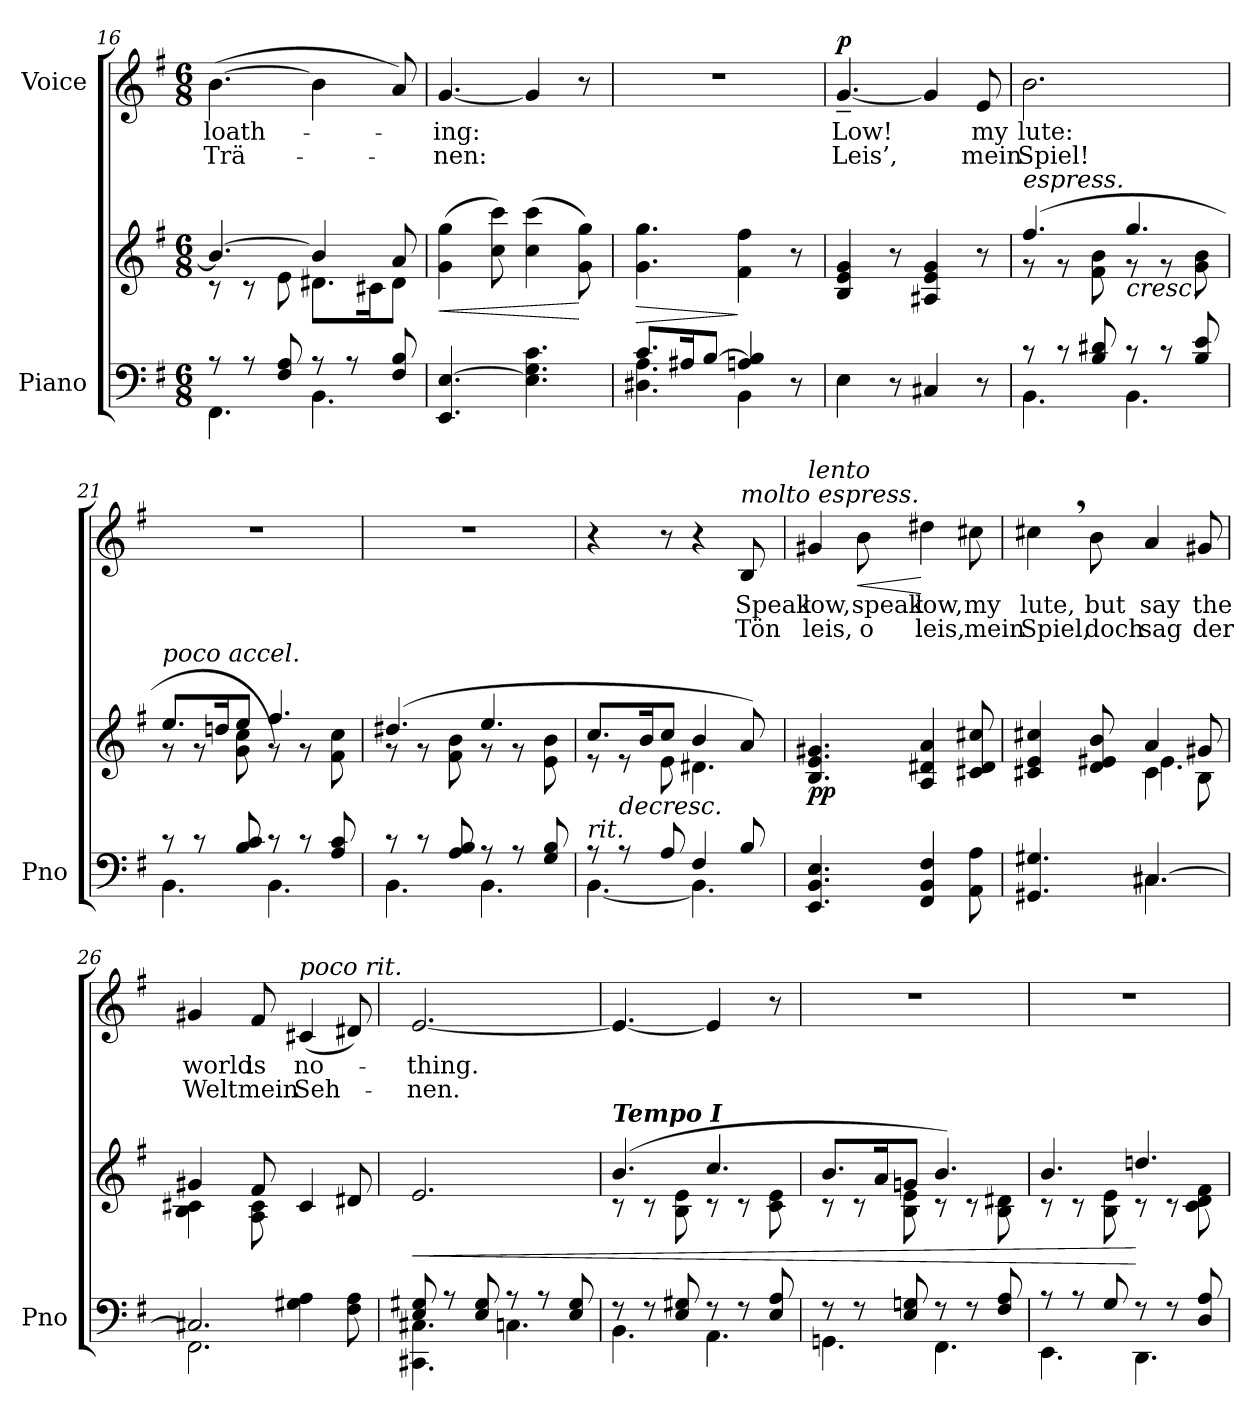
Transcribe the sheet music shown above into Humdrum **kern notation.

**kern	**kern	**dynam	**kern	**text	**text	**dynam
*part2	*part2	*part2	*part1	*part1	*part1	*part1
*staff3	*staff2	*staff2/3	*staff1	*staff1	*staff1	*staff1
*I"Piano	*	*	*I"Voice	*	*	*
*I'Pno	*	*	*	*	*	*
*clefF4	*clefG2	*	*clefG2	*	*	*
*k[f#]	*k[f#]	*	*k[f#]	*	*	*
*M6/8	*M6/8	*	*M6/8	*	*	*
=16	=16	=16	=16	=16	=16	=16
*^	*^	*	*	*	*	*
8r	4.FF#\	4.b/_	8r	.	([4.b\	loath-	Trä-	.
8r	.	.	8r	.	.	.	.	.
8F#/ 8A/	.	.	8e\	.	.	.	.	.
8r	4.BB\	4b/]	8.d#X\L	.	4b\]	.	.	.
8r	.	.	.	.	.	.	.	.
.	.	.	16c#X\K	.	.	.	.	.
8F#/ 8B/	.	8a/	8d#\J	.	8a/)	.	.	.
*v	*v	*	*	*	*	*	*	*
=17	=17	=17	=17	=17	=17	=17	=17
!	!	!	!LO:HP:b	!	!	!	!
*	*v	*v	*	*	*	*	*
4.EE/ [4.E/	(4g\ 4gg\	<	[4.g/	-ing:	-nen:	.
.	8cc\ 8ccc\)	.	.	.	.	.
4.E\] 4.G\ 4.c\	(4cc\ 4ccc\	.	4g/]	.	.	.
.	8g\ 8gg\)	[	8r	.	.	.
=18	=18	=18	=18	=18	=18	=18
*^	*	*	*	*	*	*
!	!	!	!LO:HP:b	!	!	!	!
8.c/L	4.D#X\ 4.A\	4.g\ 4.gg\	>	2.r	.	.	.
16A#X/K	.	.	.	.	.	.	.
[8B/J	.	.	.	.	.	.	.
4An/ 4B/]	4BB\	4f#\ 4ff#\	]	.	.	.	.
8r	8ryy	8r	.	.	.	.	.
=19	=19	=19	=19	=19	=19	=19	=19
!	!	!	!	!	!	!	!LO:DY:a
*v	*v	*	*	*	*	*	*
4E\	4B/ 4e/ 4g/	.	[4.g~>/	Low!	Leis’,	p
8r	8r	.	.	.	.	.
4C#X/	4A#X/ 4e/ 4g/	.	4g/]	.	.	.
8r	8r	.	8e/	my	mein	.
=20	=20	=20	=20	=20	=20	=20
*^	*^	*	*	*	*	*
!	!	!LO:TX:i:t=espress.	!	!	!	!	!	!
8r	4.BB\	(4.ff#/	8r	.	2.b\	lute:	Spiel!	.
8r	.	.	8r	.	.	.	.	.
8B/ 8d#X/	.	.	8f#\ 8b\	.	.	.	.	.
!	!	!LO:TX:b:i:t=cresc.	!	!	!	!	!	!
8r	4.BB\	4.gg/	8r	.	.	.	.	.
8r	.	.	8r	.	.	.	.	.
8B/ 8e/	.	.	8g\ 8b\	.	.	.	.	.
=21	=21	=21	=21	=21	=21	=21	=21	=21
!	!	!LO:TX:a:i:t=poco accel.	!	!	!	!	!	!
8r	4.BB\	8.ee/L	8r	.	2.r	.	.	.
8r	.	.	8r	.	.	.	.	.
.	.	16ddn/K	.	.	.	.	.	.
8B/ 8c/	.	8ee/J	8g\ 8cc\	.	.	.	.	.
8r	4.BB\	4.ff#/	8r)	.	.	.	.	.
8r	.	.	8r	.	.	.	.	.
8A/ 8c/	.	.	8f#\ 8cc\	.	.	.	.	.
=22	=22	=22	=22	=22	=22	=22	=22	=22
8r	4.BB\	(4.dd#X/	8r	.	2.r	.	.	.
8r	.	.	8r	.	.	.	.	.
8A/ 8B/	.	.	8f#\ 8b\	.	.	.	.	.
8r	4.BB\	4.ee/	8r	.	.	.	.	.
8r	.	.	8r	.	.	.	.	.
8G/ 8B/	.	.	8e\ 8b\	.	.	.	.	.
=23	=23	=23	=23	=23	=23	=23	=23	=23
!LO:TX:a:i:t=rit.	!	!	!	!	!	!	!	!
8r	[4.BB\	8.cc/L	8r	.	4r	.	.	.
!	!	!	!	!LO:HP:b	!	!	!	!
8r	.	.	8r	>	.	.	.	.
.	.	16b/K	.	.	.	.	.	.
8A/	.	8cc/J	8e\	.	8r	.	.	.
4F#/	4.BB\]	4b/	4.d#X\	.	4r	.	.	.
!	!	!	!	!	!LO:TX:i:t=molto espress.	!	!	!
8B/	.	8a/)	.	.	8B/	Speak	Tön	.
*v	*v	*	*	*	*	*	*	*
*	*v	*v	*	*	*	*	*
=24	=24	=24	=24	=24	=24	=24
!	!	!	!LO:TX:a:i:t=lento	!	!	!
!	!	!LO:DY:b	!	!	!	!
4.EE/ 4.BB/ 4.E/	4.B/ 4.e/ 4.g#X/	pp	4g#X/	low,	leis,	.
!	!	!	!	!	!	!LO:HP:b
.	.	.	8b\	speak	o	<
4FF#/ 4BB/ 4F#/	4A/ 4d#X/ 4a/	.	4dd#X\	low,	leis,	[
8AA\ 8A\	8c#X/ 8d#/ 8cc#X/	.	8cc#X\	my	mein	.
=25	=25	=25	=25	=25	=25	=25
*^	*^	*	*	*	*	*
*	*	*	*^	*	*	*	*	*
4.GG#X/ 4.G#X/	4.ryy	4c#X/ 4e/ 4cc#X/	4.ryy	4.ryy	.	4cc#X,\	lute,	Spiel,	.
.	.	8d/ 8e#X/ 8b/	.	.	.	8b\	but	doch	.
[4.C#X/	4.C#\	4a/	4c#\	4.e#\	.	4a/	say	sag	.
.	.	8g#X/	8B\	.	.	8g#X/	the	der	.
*	*	*	*v	*v	*	*	*	*	*
=26	=26	=26	=26	=26	=26	=26	=26	=26
*	*^	*	*	*	*	*	*	*
4.ryy	2.C#X/]	2.FF#\	4g#X/	4B\ 4c#X\	.	4g#X/	world	Welt	.
.	.	.	8f#/	8A\ 8c#\	.	8f#/	is	mein	.
!	!	!	!	!	!	!LO:TX:a:i:t=poco rit.	!	!	!
4G#X\ 4A\	.	.	4c#/	4.ryy	.	(4c#X/	no-	Seh-	.
8F#\ 8A\	.	.	8d#X/	.	.	8d#X/)	.	.	.
*	*v	*v	*	*	*	*	*	*	*
*	*	*v	*v	*	*	*	*	*
=27	=27	=27	=27	=27	=27	=27	=27
!	!	!	!LO:HP:b	!	!	!	!
8E/ 8G#X/	4.CC#X\ 4.C#X\	2.e/	<	[2.e/	-thing.	-nen.	.
8r	.	.	.	.	.	.	.
8E/ 8G#/	.	.	.	.	.	.	.
8r	4.Cn\	.	.	.	.	.	.
8r	.	.	.	.	.	.	.
8E/ 8G#/	.	.	.	.	.	.	.
*v	*v	*	*	*	*	*	*
.	.	]	.	.	.	.
=28	=28	=28	=28	=28	=28	=28
*^	*^	*	*	*	*	*
!	!	!LO:TX:a:Bi:t=Tempo I	!	!	!	!	!	!
8r	4.BB\	(4.b/	8r	.	4.e/_	.	.	.
8r	.	.	8r	.	.	.	.	.
8E/ 8G#X/	.	.	8B\ 8e\	.	.	.	.	.
8r	4.AA\	4.cc/	8r	.	4e/]	.	.	.
8r	.	.	8r	.	.	.	.	.
8E/ 8A/	.	.	8c\ 8e\	.	8r	.	.	.
=29	=29	=29	=29	=29	=29	=29	=29	=29
8r	4.GGn\	8.b/L	8r	.	2.r	.	.	.
8r	.	.	8r	.	.	.	.	.
.	.	16a/K	.	.	.	.	.	.
8E/ 8Gn/	.	8gn/J	8B\ 8e\	.	.	.	.	.
8r	4.FF#\	4.b/)	8r	.	.	.	.	.
8r	.	.	8r	.	.	.	.	.
8F#/ 8A/	.	.	8B\ 8d#X\	.	.	.	.	.
=30	=30	=30	=30	=30	=30	=30	=30	=30
8r	4.EE\	4.b/	8r	.	2.r	.	.	.
8r	.	.	8r	.	.	.	.	.
8G/	.	.	8B\ 8e\	.	.	.	.	.
8r	4.DD\	4.ddn/	8r	[	.	.	.	.
8r	.	.	8r	.	.	.	.	.
8D/ 8A/	.	.	8c\ 8d\ 8f#\	.	.	.	.	.
*v	*v	*	*	*	*	*	*	*
*	*v	*v	*	*	*	*	*
=	=	=	=	=	=	=
*-	*-	*-	*-	*-	*-	*-
